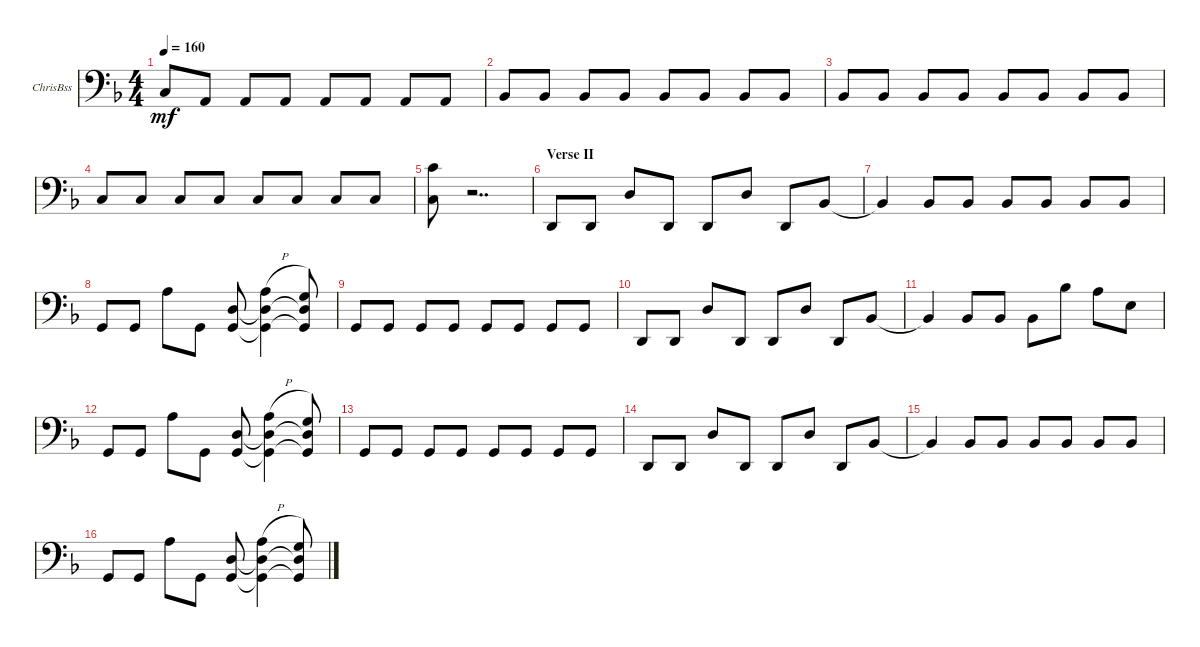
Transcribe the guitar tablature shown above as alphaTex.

\defaultSystemsLayout 4
\bracketExtendMode groupsimilarinstruments
\firstSystemTrackNameOrientation horizontal
\otherSystemsTrackNameOrientation horizontal
\track ("Bass Guitar" "ChrisBss") {instrument electricbassfinger}
\staff {score}
\tuning (G2 D2 A1 D1)
\ts (4 4)
\tempo 160
\clef f4
\ks dminor
3.3.8{dy mf} 0.3.8 0.3.8 0.3.8 0.3.8 0.3.8 0.3.8 0.3.8 |
1.3.8 1.3.8 1.3.8 1.3.8 1.3.8 1.3.8 1.3.8 1.3.8 |
1.3.8 1.3.8 1.3.8 1.3.8 1.3.8 1.3.8 1.3.8 1.3.8 |
3.3.8 3.3.8 3.3.8 3.3.8 3.3.8 3.3.8 3.3.8 3.3.8 |
(5.1 3.3).8 r.2{dd} |
\section ("" "Verse II")
0.4.8 0.4.8 0.2.8 0.4.8 0.4.8 0.2.8 0.4.8 8.4.8 |
8.4{t}.4 8.4.8 8.4.8 8.4.8 8.4.8 8.4.8 8.4.8 |
5.4.8 5.4.8 7.2.8 5.4.8 (5.4 5.3).8 (7.2{h} 5.3{t} 5.4{t}).4 (5.4{t} 5.3{t} 5.2).8 |
5.4.8 5.4.8 5.4.8 5.4.8 5.4.8 5.4.8 5.4.8 5.4.8 |
0.4.8 0.4.8 0.2.8 0.4.8 0.4.8 0.2.8 0.4.8 8.4.8 |
8.4{t}.4 8.4.8 8.4.8 8.4.8 8.2.8 7.2.8 7.3.8 |
5.4.8 5.4.8 7.2.8 5.4.8 (5.4 5.3).8 (7.2{h} 5.3{t} 5.4{t}).4 (5.4{t} 5.3{t} 5.2).8 |
5.4.8 5.4.8 5.4.8 5.4.8 5.4.8 5.4.8 5.4.8 5.4.8 |
0.4.8 0.4.8 0.2.8 0.4.8 0.4.8 0.2.8 0.4.8 8.4.8 |
8.4{t}.4 8.4.8 8.4.8 8.4.8 8.4.8 8.4.8 8.4.8 |
5.4.8 5.4.8 7.2.8 5.4.8 (5.4 5.3).8 (7.2{h} 5.3{t} 5.4{t}).4 (5.4{t} 5.3{t} 5.2).8
